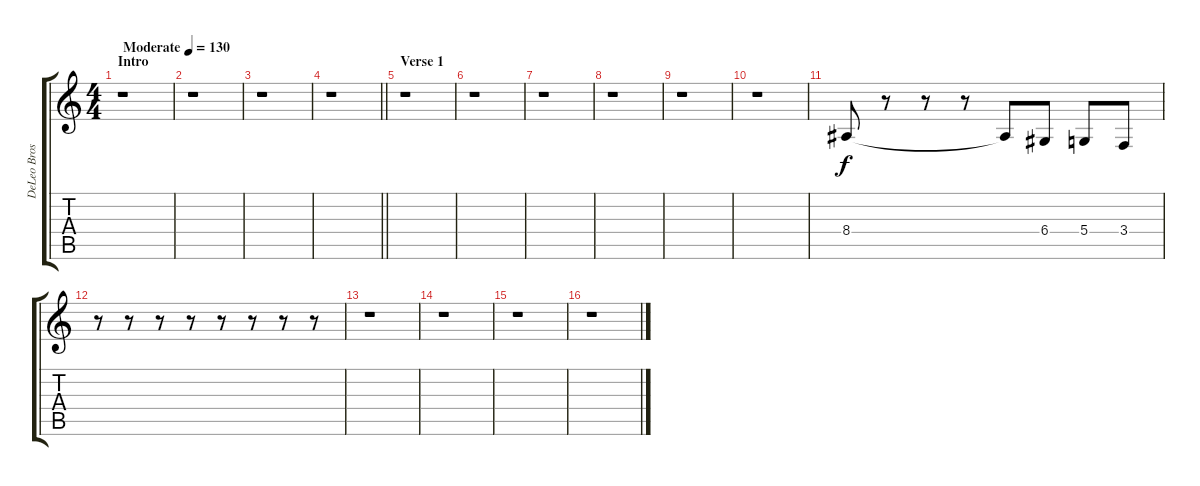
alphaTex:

\track ("DeLeo Bros. (Backround Voice)" "DeLeo Bros") {instrument pad4choir}
\staff {score tabs}
\tuning (E4 B3 G3 D3 A2 E2) {hide}
\ts (4 4)
\section ("" "Intro")
\tempo (130 "Moderate")
\clef g2
\ks c
r.1{dy f instrument pad4choir} |
r.1 |
r.1 |
\barLineRight lightlight
r.1 |
\section ("" "Verse 1")
r.1 |
r.1 |
r.1 |
r.1 |
r.1 |
r.1 |
8.4.8 r.8 r.8 r.8 8.4{t}.8 6.4.8 5.4.8 3.4.8 |
r.8 r.8 r.8 r.8 r.8 r.8 r.8 r.8 |
r.1 |
r.1 |
r.1 |
r.1
